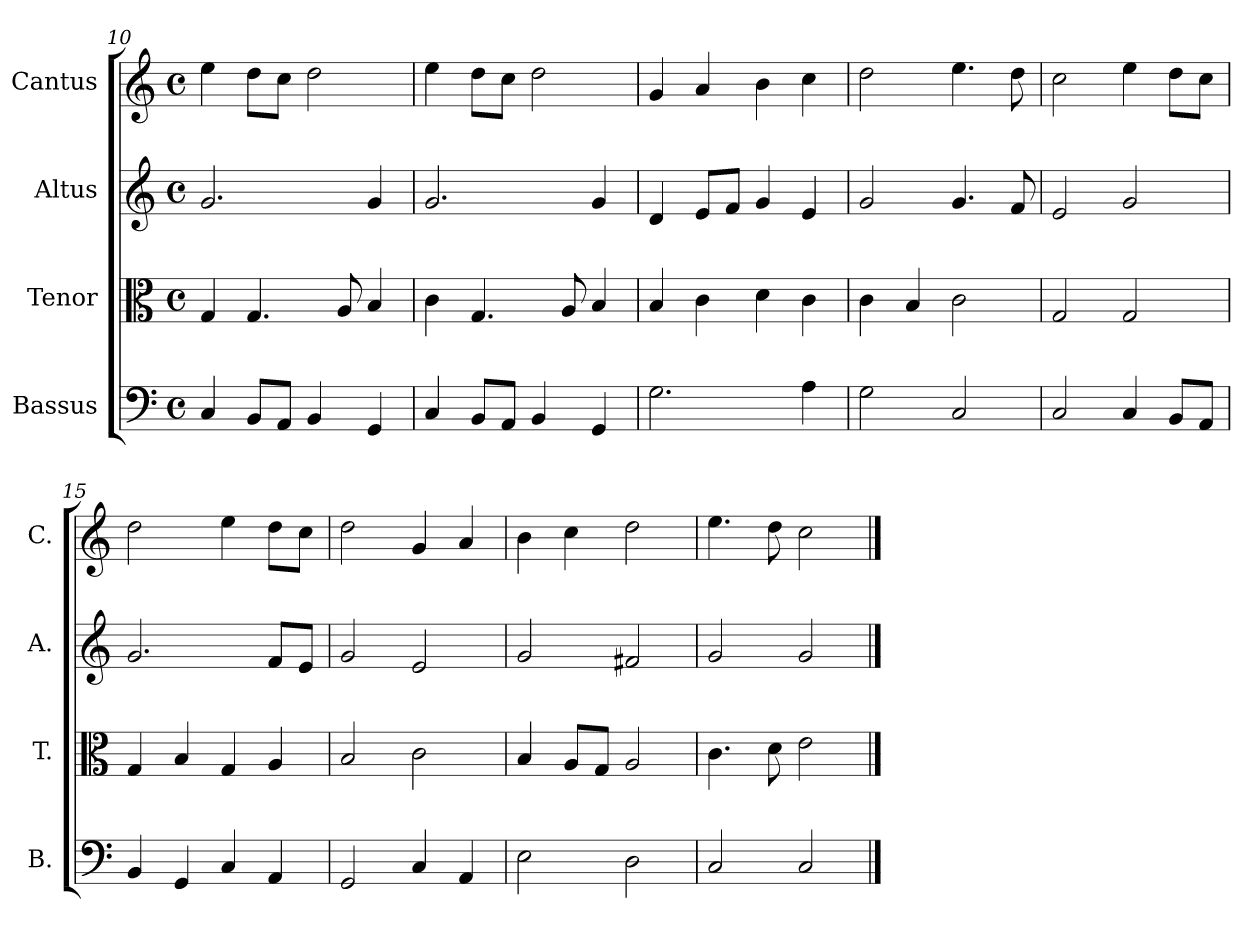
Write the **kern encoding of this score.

**kern	**kern	**kern	**kern
*part4	*part3	*part2	*part1
*staff4	*staff3	*staff2	*staff1
*I"Bassus	*I"Tenor	*I"Altus	*I"Cantus
*I'B.	*I'T.	*I'A.	*I'C.
!!LO:LB:g=z
*clefF4	*clefC3	*clefG2	*clefG2
*k[]	*k[]	*k[]	*k[]
*M4/4	*M4/4	*M4/4	*M4/4
*met(c)	*met(c)	*met(c)	*met(c)
=10	=10	=10	=10
4C/	4G/	2.g/	4ee\
8BB/L	4.G/	.	8dd\L
8AA/J	.	.	8cc\J
4BB/	.	.	2dd\
.	8A/	.	.
4GG/	4B/	4g/	.
=11	=11	=11	=11
4C/	4c\	2.g/	4ee\
8BB/L	4.G/	.	8dd\L
8AA/J	.	.	8cc\J
4BB/	.	.	2dd\
.	8A/	.	.
4GG/	4B/	4g/	.
=12	=12	=12	=12
2.G\	4B/	4d/	4g/
.	4c\	8e/L	4a/
.	.	8f/J	.
.	4d\	4g/	4b\
4A\	4c\	4e/	4cc\
=13	=13	=13	=13
2G\	4c\	2g/	2dd\
.	4B/	.	.
2C/	2c\	4.g/	4.ee\
.	.	8f/	8dd\
=14	=14	=14	=14
2C/	2G/	2e/	2cc\
4C/	2G/	2g/	4ee\
8BB/L	.	.	8dd\L
8AA/J	.	.	8cc\J
=15	=15	=15	=15
4BB/	4G/	2.g/	2dd\
4GG/	4B/	.	.
4C/	4G/	.	4ee\
4AA/	4A/	8f/L	8dd\L
.	.	8e/J	8cc\J
=16	=16	=16	=16
2GG/	2B/	2g/	2dd\
4C/	2c\	2e/	4g/
4AA/	.	.	4a/
=17	=17	=17	=17
2E\	4B/	2g/	4b\
.	8A/L	.	4cc\
.	8G/J	.	.
2D\	2A/	2f#X/	2dd\
=18	=18	=18	=18
2C/	4.c\	2g/	4.ee\
.	8d\	.	8dd\
2C/	2e\	2g/	2cc\
==	==	==	==
*-	*-	*-	*-
